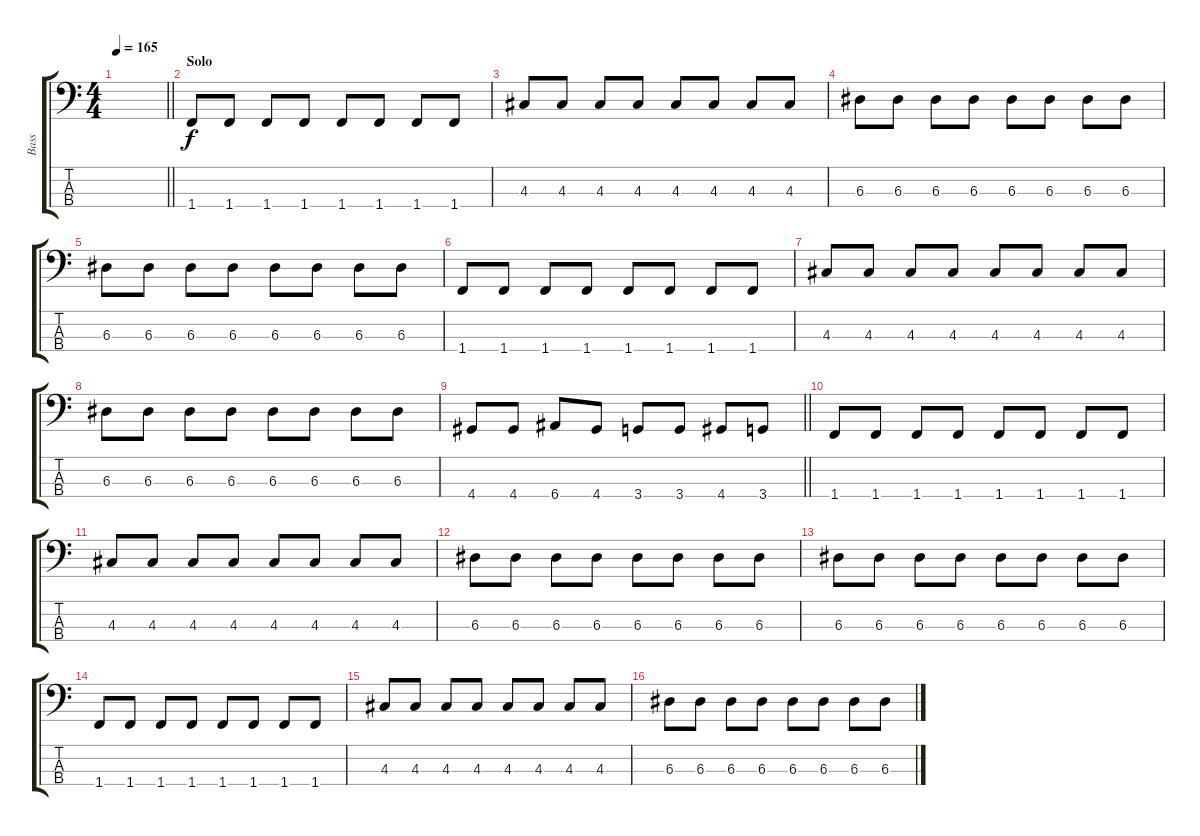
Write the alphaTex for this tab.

\track ("Bass" "Bass") {instrument electricbasspick}
\staff {score tabs}
\tuning (G2 D2 A1 E1) {hide}
\ts (4 4)
\tempo 165
\clef f4
\barLineRight lightlight
\ks c
|
\section ("" "Solo")
1.4.8{volume 16} 1.4.8 1.4.8 1.4.8 1.4.8 1.4.8 1.4.8 1.4.8 |
4.3.8 4.3.8 4.3.8 4.3.8 4.3.8 4.3.8 4.3.8 4.3.8 |
6.3.8 6.3.8 6.3.8 6.3.8 6.3.8 6.3.8 6.3.8 6.3.8 |
6.3.8 6.3.8 6.3.8 6.3.8 6.3.8 6.3.8 6.3.8 6.3.8 |
1.4.8 1.4.8 1.4.8 1.4.8 1.4.8 1.4.8 1.4.8 1.4.8 |
4.3.8 4.3.8 4.3.8 4.3.8 4.3.8 4.3.8 4.3.8 4.3.8 |
6.3.8 6.3.8 6.3.8 6.3.8 6.3.8 6.3.8 6.3.8 6.3.8 |
\barLineRight lightlight
4.4.8 4.4.8 6.4.8 4.4.8 3.4.8 3.4.8 4.4.8 3.4.8 |
1.4.8{volume 16} 1.4.8 1.4.8 1.4.8 1.4.8 1.4.8 1.4.8 1.4.8 |
4.3.8 4.3.8 4.3.8 4.3.8 4.3.8 4.3.8 4.3.8 4.3.8 |
6.3.8 6.3.8 6.3.8 6.3.8 6.3.8 6.3.8 6.3.8 6.3.8 |
6.3.8 6.3.8 6.3.8 6.3.8 6.3.8 6.3.8 6.3.8 6.3.8 |
1.4.8 1.4.8 1.4.8 1.4.8 1.4.8 1.4.8 1.4.8 1.4.8 |
4.3.8 4.3.8 4.3.8 4.3.8 4.3.8 4.3.8 4.3.8 4.3.8 |
6.3.8 6.3.8 6.3.8 6.3.8 6.3.8 6.3.8 6.3.8 6.3.8
